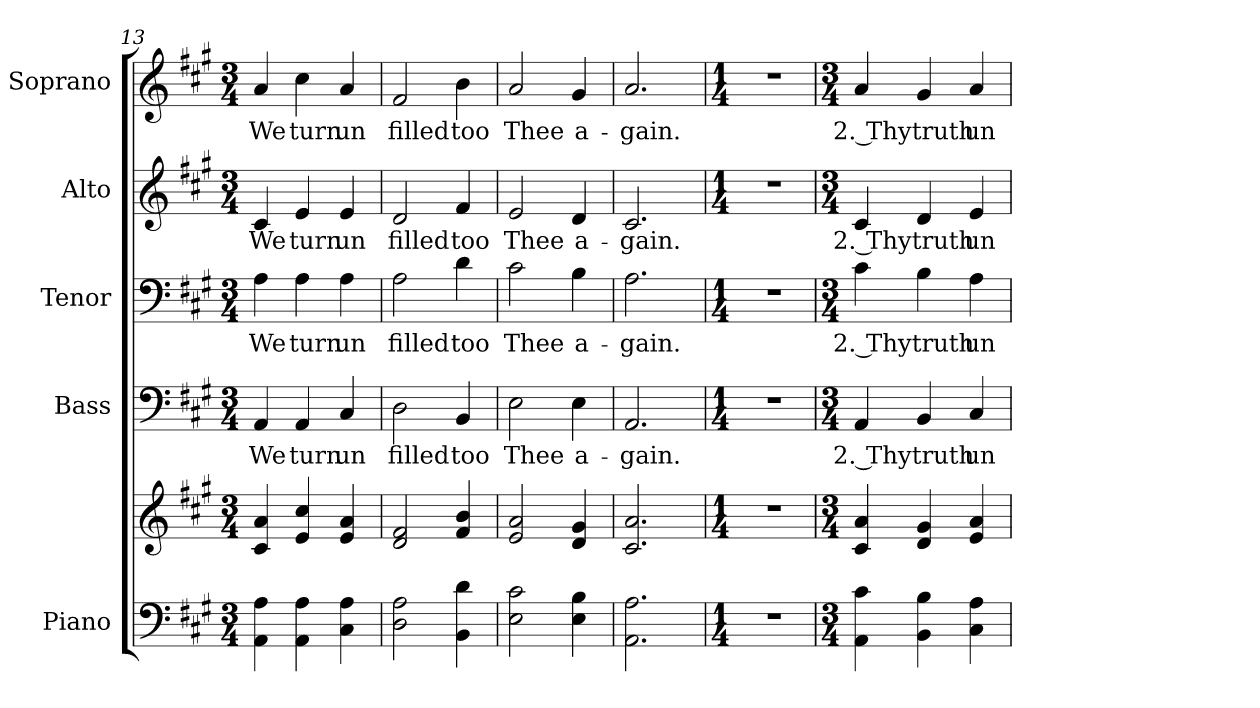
**kern	**kern	**kern	**text	**kern	**text	**kern	**text	**kern	**text
*part5	*part5	*part4	*part4	*part3	*part3	*part2	*part2	*part1	*part1
*staff6	*staff5	*staff4	*staff4	*staff3	*staff3	*staff2	*staff2	*staff1	*staff1
*I"Piano	*	*I"Bass	*	*I"Tenor	*	*I"Alto	*	*I"Soprano	*
*I'Pno.	*	*I'B.	*	*I'T.	*	*I'A.	*	*I'S.	*
!!LO:PB:g=z
*clefF4	*clefG2	*clefF4	*	*clefF4	*	*clefG2	*	*clefG2	*
*k[f#c#g#]	*k[f#c#g#]	*k[f#c#g#]	*	*k[f#c#g#]	*	*k[f#c#g#]	*	*k[f#c#g#]	*
*A:	*A:	*A:	*	*A:	*	*A:	*	*A:	*
*M3/4	*M3/4	*M3/4	*	*M3/4	*	*M3/4	*	*M3/4	*
=13	=13	=13	=13	=13	=13	=13	=13	=13	=13
!	!	!	!LO:LY:b:color=#000000	!	!	!	!	!	!
!	!	!	!	!	!LO:LY:b:color=#000000	!	!	!	!
!	!	!	!	!	!	!	!LO:LY:b:color=#000000	!	!
!	!	!	!	!	!	!	!	!	!LO:LY:b:color=#000000
4AAi\ 4Ai	4c#i/ 4ai	4AAi/	We	4Ai\	We	4c#i/	We	4ai/	We
!	!	!	!LO:LY:b:color=#000000	!	!	!	!	!	!
!	!	!	!	!	!LO:LY:b:color=#000000	!	!	!	!
!	!	!	!	!	!	!	!LO:LY:b:color=#000000	!	!
!	!	!	!	!	!	!	!	!	!LO:LY:b:color=#000000
4AAi\ 4Ai	4ei/ 4cc#i	4AAi/	turn	4Ai\	turn	4ei/	turn	4cc#i\	turn
!	!	!	!LO:LY:b:color=#000000	!	!	!	!	!	!
!	!	!	!	!	!LO:LY:b:color=#000000	!	!	!	!
!	!	!	!	!	!	!	!LO:LY:b:color=#000000	!	!
!	!	!	!	!	!	!	!	!	!LO:LY:b:color=#000000
4C#i\ 4Ai	4ei/ 4ai	4C#i/	un	4Ai\	un	4ei/	un	4ai/	un
=14	=14	=14	=14	=14	=14	=14	=14	=14	=14
!	!	!	!LO:LY:b:color=#000000	!	!	!	!	!	!
!	!	!	!	!	!LO:LY:b:color=#000000	!	!	!	!
!	!	!	!	!	!	!	!LO:LY:b:color=#000000	!	!
!	!	!	!	!	!	!	!	!	!LO:LY:b:color=#000000
2Di\ 2Ai	2di/ 2f#i	2Di\	filled	2Ai\	filled	2di/	filled	2f#i/	filled
!	!	!	!LO:LY:b:color=#000000	!	!	!	!	!	!
!	!	!	!	!	!LO:LY:b:color=#000000	!	!	!	!
!	!	!	!	!	!	!	!LO:LY:b:color=#000000	!	!
!	!	!	!	!	!	!	!	!	!LO:LY:b:color=#000000
4BBi\ 4di	4f#i/ 4bi	4BBi/	too	4di\	too	4f#i/	too	4bi\	too
=15	=15	=15	=15	=15	=15	=15	=15	=15	=15
!	!	!	!LO:LY:b:color=#000000	!	!	!	!	!	!
!	!	!	!	!	!LO:LY:b:color=#000000	!	!	!	!
!	!	!	!	!	!	!	!LO:LY:b:color=#000000	!	!
!	!	!	!	!	!	!	!	!	!LO:LY:b:color=#000000
2Ei\ 2c#i	2ei/ 2ai	2Ei\	Thee	2c#i\	Thee	2ei/	Thee	2ai/	Thee
!	!	!	!LO:LY:b:color=#000000	!	!	!	!	!	!
!	!	!	!	!	!LO:LY:b:color=#000000	!	!	!	!
!	!	!	!	!	!	!	!LO:LY:b:color=#000000	!	!
!	!	!	!	!	!	!	!	!	!LO:LY:b:color=#000000
4Ei\ 4Bi	4di/ 4g#i	4Ei\	a-	4Bi\	a-	4di/	a-	4g#i/	a-
!!LO:PB:g=z
=16	=16	=16	=16	=16	=16	=16	=16	=16	=16
!	!	!	!LO:LY:b:color=#000000	!	!	!	!	!	!
!	!	!	!	!	!LO:LY:b:color=#000000	!	!	!	!
!	!	!	!	!	!	!	!LO:LY:b:color=#000000	!	!
!	!	!	!	!	!	!	!	!	!LO:LY:b:color=#000000
2.AAi\ 2.Ai	2.c#i/ 2.ai	2.AAi/	-gain.	2.Ai\	-gain.	2.c#i/	-gain.	2.ai/	-gain.
!!LO:PB:g=z
=17	=17	=17	=17	=17	=17	=17	=17	=17	=17
*M1/4	*M1/4	*M1/4	*	*M1/4	*	*M1/4	*	*M1/4	*
!LO:N:vis=1	!LO:N:vis=1	!LO:N:vis=1	!	!LO:N:vis=1	!	!LO:N:vis=1	!	!LO:N:vis=1	!
4r	4r	4r	.	4r	.	4r	.	4r	.
=18	=18	=18	=18	=18	=18	=18	=18	=18	=18
*M3/4	*M3/4	*M3/4	*	*M3/4	*	*M3/4	*	*M3/4	*
!	!	!	!LO:LY:b:color=#000000	!	!	!	!	!	!
!	!	!	!	!	!LO:LY:b:color=#000000	!	!	!	!
!	!	!	!	!	!	!	!LO:LY:b:color=#000000	!	!
!	!	!	!	!	!	!	!	!	!LO:LY:b:color=#000000
4AAi\ 4c#i	4c#i/ 4ai	4AAi/	2. Thy	4c#i\	2. Thy	4c#i/	2. Thy	4ai/	2. Thy
!	!	!	!LO:LY:b:color=#000000	!	!	!	!	!	!
!	!	!	!	!	!LO:LY:b:color=#000000	!	!	!	!
!	!	!	!	!	!	!	!LO:LY:b:color=#000000	!	!
!	!	!	!	!	!	!	!	!	!LO:LY:b:color=#000000
4BBi\ 4Bi	4di/ 4g#i	4BBi/	truth	4Bi\	truth	4di/	truth	4g#i/	truth
!	!	!	!LO:LY:b:color=#000000	!	!	!	!	!	!
!	!	!	!	!	!LO:LY:b:color=#000000	!	!	!	!
!	!	!	!	!	!	!	!LO:LY:b:color=#000000	!	!
!	!	!	!	!	!	!	!	!	!LO:LY:b:color=#000000
4C#i\ 4Ai	4ei/ 4ai	4C#i/	un	4Ai\	un	4ei/	un	4ai/	un
=	=	=	=	=	=	=	=	=	=
*-	*-	*-	*-	*-	*-	*-	*-	*-	*-
